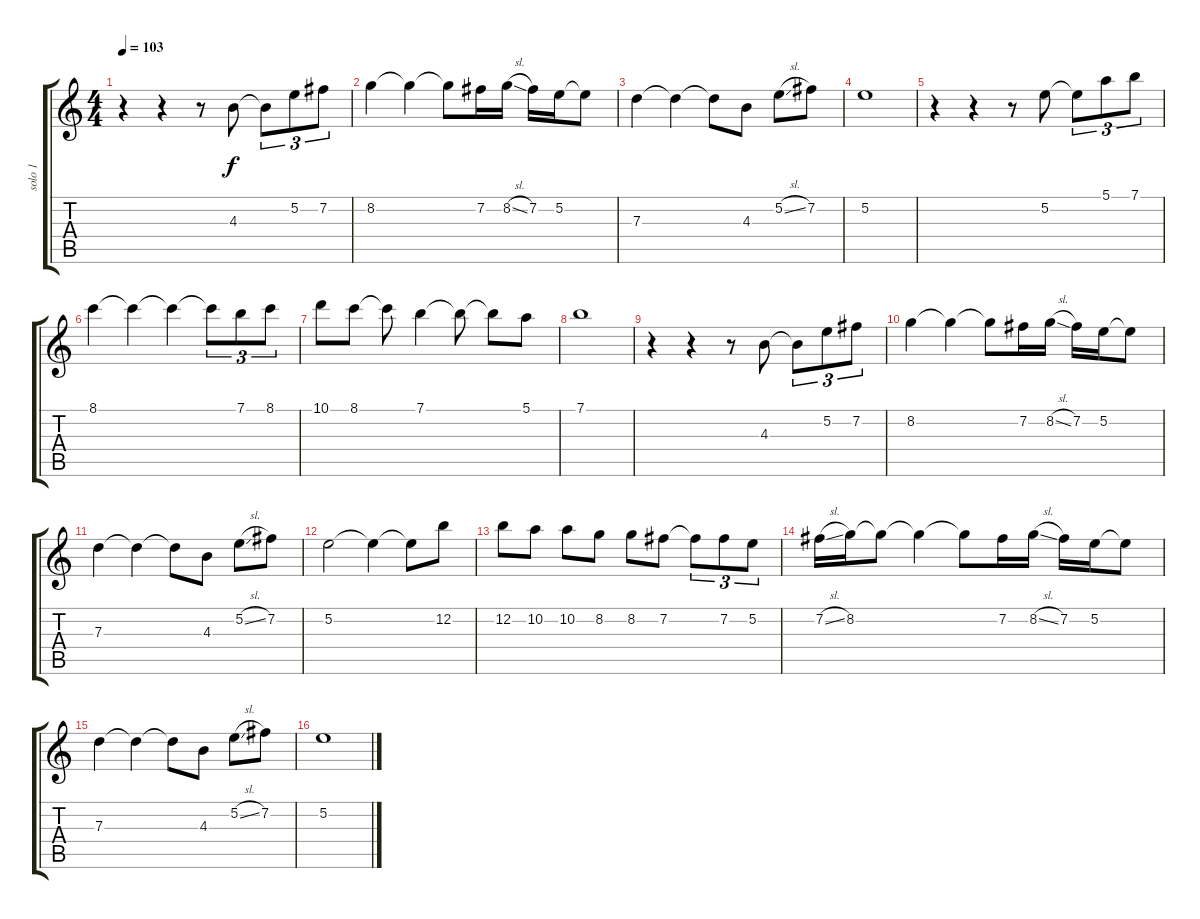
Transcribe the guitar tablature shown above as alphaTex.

\track ("solo 1" "solo 1") {instrument acousticguitarnylon}
\staff {score tabs}
\tuning (E4 B3 G3 D3 A2 E2) {hide}
\ts (4 4)
\tempo 103
\clef g2
\ks c
r.4{dy f} r.4 r.8 4.3.8 4.3{t}.8{tu (3 2)} 5.2.8{tu (3 2)} 7.2.8{tu (3 2)} |
8.2.4 8.2{t}.4 8.2{t}.8 7.2.16 8.2{sl}.16 7.2.16 5.2.16 5.2{t}.8 |
7.3.4 7.3{t}.4 7.3{t}.8 4.3.8 5.2{sl}.8 7.2.8 |
5.2.1 |
r.4 r.4 r.8 5.2.8 5.2{t}.8{tu (3 2)} 5.1.8{tu (3 2)} 7.1.8{tu (3 2)} |
8.1.4 8.1{t}.4 8.1{t}.4 8.1{t}.8{tu (3 2)} 7.1.8{tu (3 2)} 8.1.8{tu (3 2)} |
10.1.8 8.1.8 8.1{t}.8 7.1.4 7.1{t}.8 7.1{t}.8 5.1.8 |
7.1.1 |
r.4 r.4 r.8 4.3.8 4.3{t}.8{tu (3 2)} 5.2.8{tu (3 2)} 7.2.8{tu (3 2)} |
8.2.4 8.2{t}.4 8.2{t}.8 7.2.16 8.2{sl}.16 7.2.16 5.2.16 5.2{t}.8 |
7.3.4 7.3{t}.4 7.3{t}.8 4.3.8 5.2{sl}.8 7.2.8 |
5.2.2 5.2{t}.4 5.2{t}.8 12.2.8 |
12.2.8 10.2.8 10.2.8 8.2.8 8.2.8 7.2.8 7.2{t}.8{tu (3 2)} 7.2.8{tu (3 2)} 5.2.8{tu (3 2)} |
7.2{sl}.16 8.2.16 8.2{t}.8 8.2{t}.4 8.2{t}.8 7.2.16 8.2{sl}.16 7.2.16 5.2.16 5.2{t}.8 |
7.3.4 7.3{t}.4 7.3{t}.8 4.3.8 5.2{sl}.8 7.2.8 |
5.2.1
